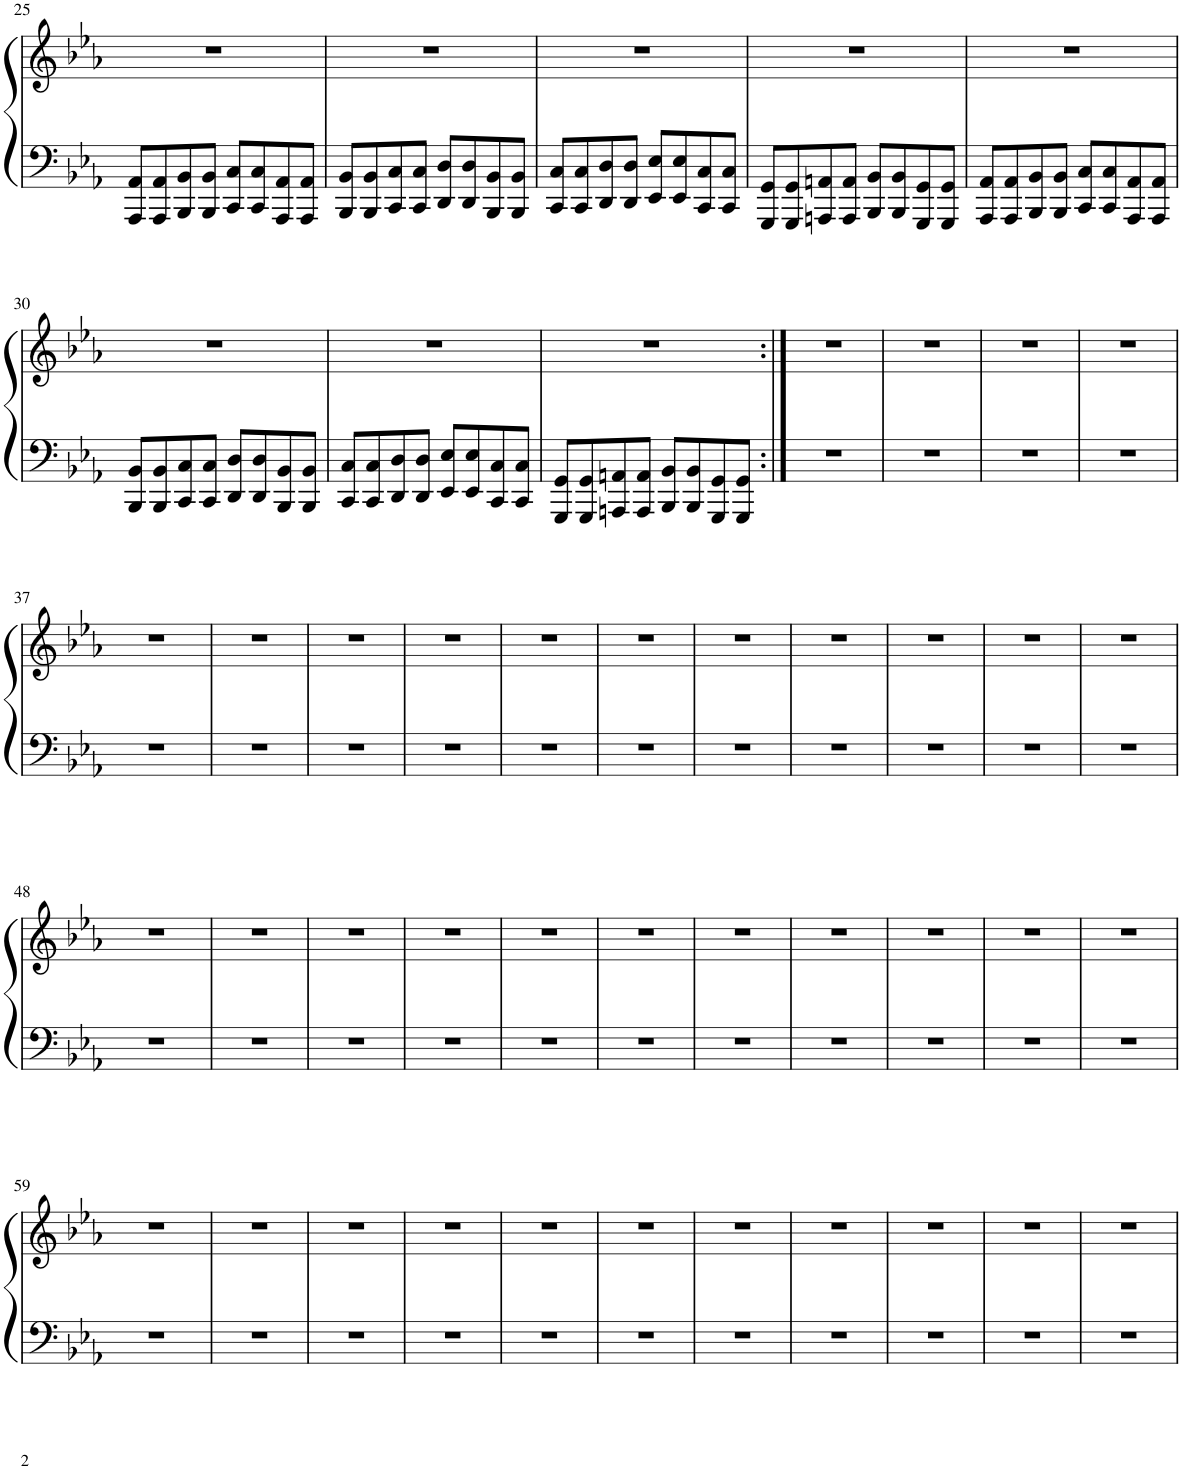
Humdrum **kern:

**kern	**kern
*part1	*part1
*staff2	*staff1
*I"Piano	*
*I'Pno.	*
!!LO:PB:g=z
*clefF4	*clefG2
*k[b-e-a-]	*k[b-e-a-]
*M4/4	*M4/4
=25	=25
8AAA-/ 8AA-/L	1r
8AAA-/ 8AA-/	.
8BBB-/ 8BB-/	.
8BBB-/ 8BB-/J	.
8CC/ 8C/L	.
8CC/ 8C/	.
8AAA-/ 8AA-/	.
8AAA-/ 8AA-/J	.
=26	=26
8BBB-/ 8BB-/L	1r
8BBB-/ 8BB-/	.
8CC/ 8C/	.
8CC/ 8C/J	.
8DD/ 8D/L	.
8DD/ 8D/	.
8BBB-/ 8BB-/	.
8BBB-/ 8BB-/J	.
=27	=27
8CC/ 8C/L	1r
8CC/ 8C/	.
8DD/ 8D/	.
8DD/ 8D/J	.
8EE-/ 8E-/L	.
8EE-/ 8E-/	.
8CC/ 8C/	.
8CC/ 8C/J	.
=28	=28
8GGG/ 8GG/L	1r
8GGG/ 8GG/	.
8AAAn/ 8AAn/	.
8AAA/ 8AA/J	.
8BBB-/ 8BB-/L	.
8BBB-/ 8BB-/	.
8GGG/ 8GG/	.
8GGG/ 8GG/J	.
=29	=29
8AAA-/ 8AA-/L	1r
8AAA-/ 8AA-/	.
8BBB-/ 8BB-/	.
8BBB-/ 8BB-/J	.
8CC/ 8C/L	.
8CC/ 8C/	.
8AAA-/ 8AA-/	.
8AAA-/ 8AA-/J	.
!!LO:LB:g=z
=30	=30
8BBB-/ 8BB-/L	1r
8BBB-/ 8BB-/	.
8CC/ 8C/	.
8CC/ 8C/J	.
8DD/ 8D/L	.
8DD/ 8D/	.
8BBB-/ 8BB-/	.
8BBB-/ 8BB-/J	.
=31	=31
8CC/ 8C/L	1r
8CC/ 8C/	.
8DD/ 8D/	.
8DD/ 8D/J	.
8EE-/ 8E-/L	.
8EE-/ 8E-/	.
8CC/ 8C/	.
8CC/ 8C/J	.
=32	=32
8GGG/ 8GG/L	1r
8GGG/ 8GG/	.
8AAAn/ 8AAn/	.
8AAA/ 8AA/J	.
8BBB-/ 8BB-/L	.
8BBB-/ 8BB-/	.
8GGG/ 8GG/	.
8GGG/ 8GG/J	.
=33:|!	=33:|!
1r	1r
=34	=34
1r	1r
=35	=35
1r	1r
=36	=36
1r	1r
!!LO:LB:g=z
=37	=37
1r	1r
=38	=38
1r	1r
=39	=39
1r	1r
=40	=40
1r	1r
=41	=41
1r	1r
=42	=42
1r	1r
=43	=43
1r	1r
=44	=44
1r	1r
=45	=45
1r	1r
=46	=46
1r	1r
=47	=47
1r	1r
!!LO:LB:g=z
=48	=48
1r	1r
=49	=49
1r	1r
=50	=50
1r	1r
=51	=51
1r	1r
=52	=52
1r	1r
=53	=53
1r	1r
=54	=54
1r	1r
=55	=55
1r	1r
=56	=56
1r	1r
=57	=57
1r	1r
=58	=58
1r	1r
!!LO:LB:g=z
=59	=59
1r	1r
=60	=60
1r	1r
=61	=61
1r	1r
=62	=62
1r	1r
=63	=63
1r	1r
=64	=64
1r	1r
=65	=65
1r	1r
=66	=66
1r	1r
=67	=67
1r	1r
=68	=68
1r	1r
=69	=69
1r	1r
=	=
*-	*-
